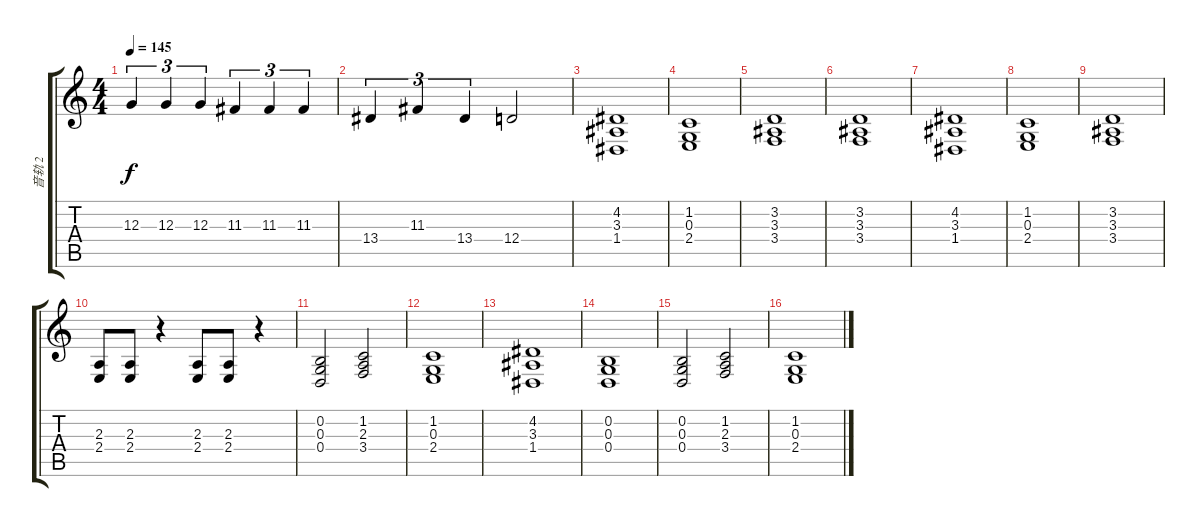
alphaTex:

\track ("音轨 2" "音轨 2") {instrument stringensemble1}
\staff {score tabs}
\tuning (E4 B3 G3 D3 A2 E2) {hide}
\ts (4 4)
\tempo 145
\clef g2
\ks c
12.3.4{tu (3 2) dy f} 12.3.4{tu (3 2)} 12.3.4{tu (3 2)} 11.3.4{tu (3 2)} 11.3.4{tu (3 2)} 11.3.4{tu (3 2)} |
13.4.4{tu (3 2)} 11.3.4{tu (3 2)} 13.4.4{tu (3 2)} 12.4.2 |
(4.2 3.3 1.4).1 |
(1.2 0.3 2.4).1 |
(3.2 3.3 3.4).1 |
(3.2 3.3 3.4).1 |
(4.2 3.3 1.4).1 |
(1.2 0.3 2.4).1 |
(3.2 3.3 3.4).1 |
(2.3 2.4).8 (2.3 2.4).8 r.4 (2.3 2.4).8 (2.3 2.4).8 r.4 |
(0.2 0.3 0.4).2 (1.2 2.3 3.4).2 |
(1.2 0.3 2.4).1 |
(4.2 3.3 1.4).1 |
(0.2 0.3 0.4).1 |
(0.2 0.3 0.4).2 (1.2 2.3 3.4).2 |
(1.2 0.3 2.4).1
